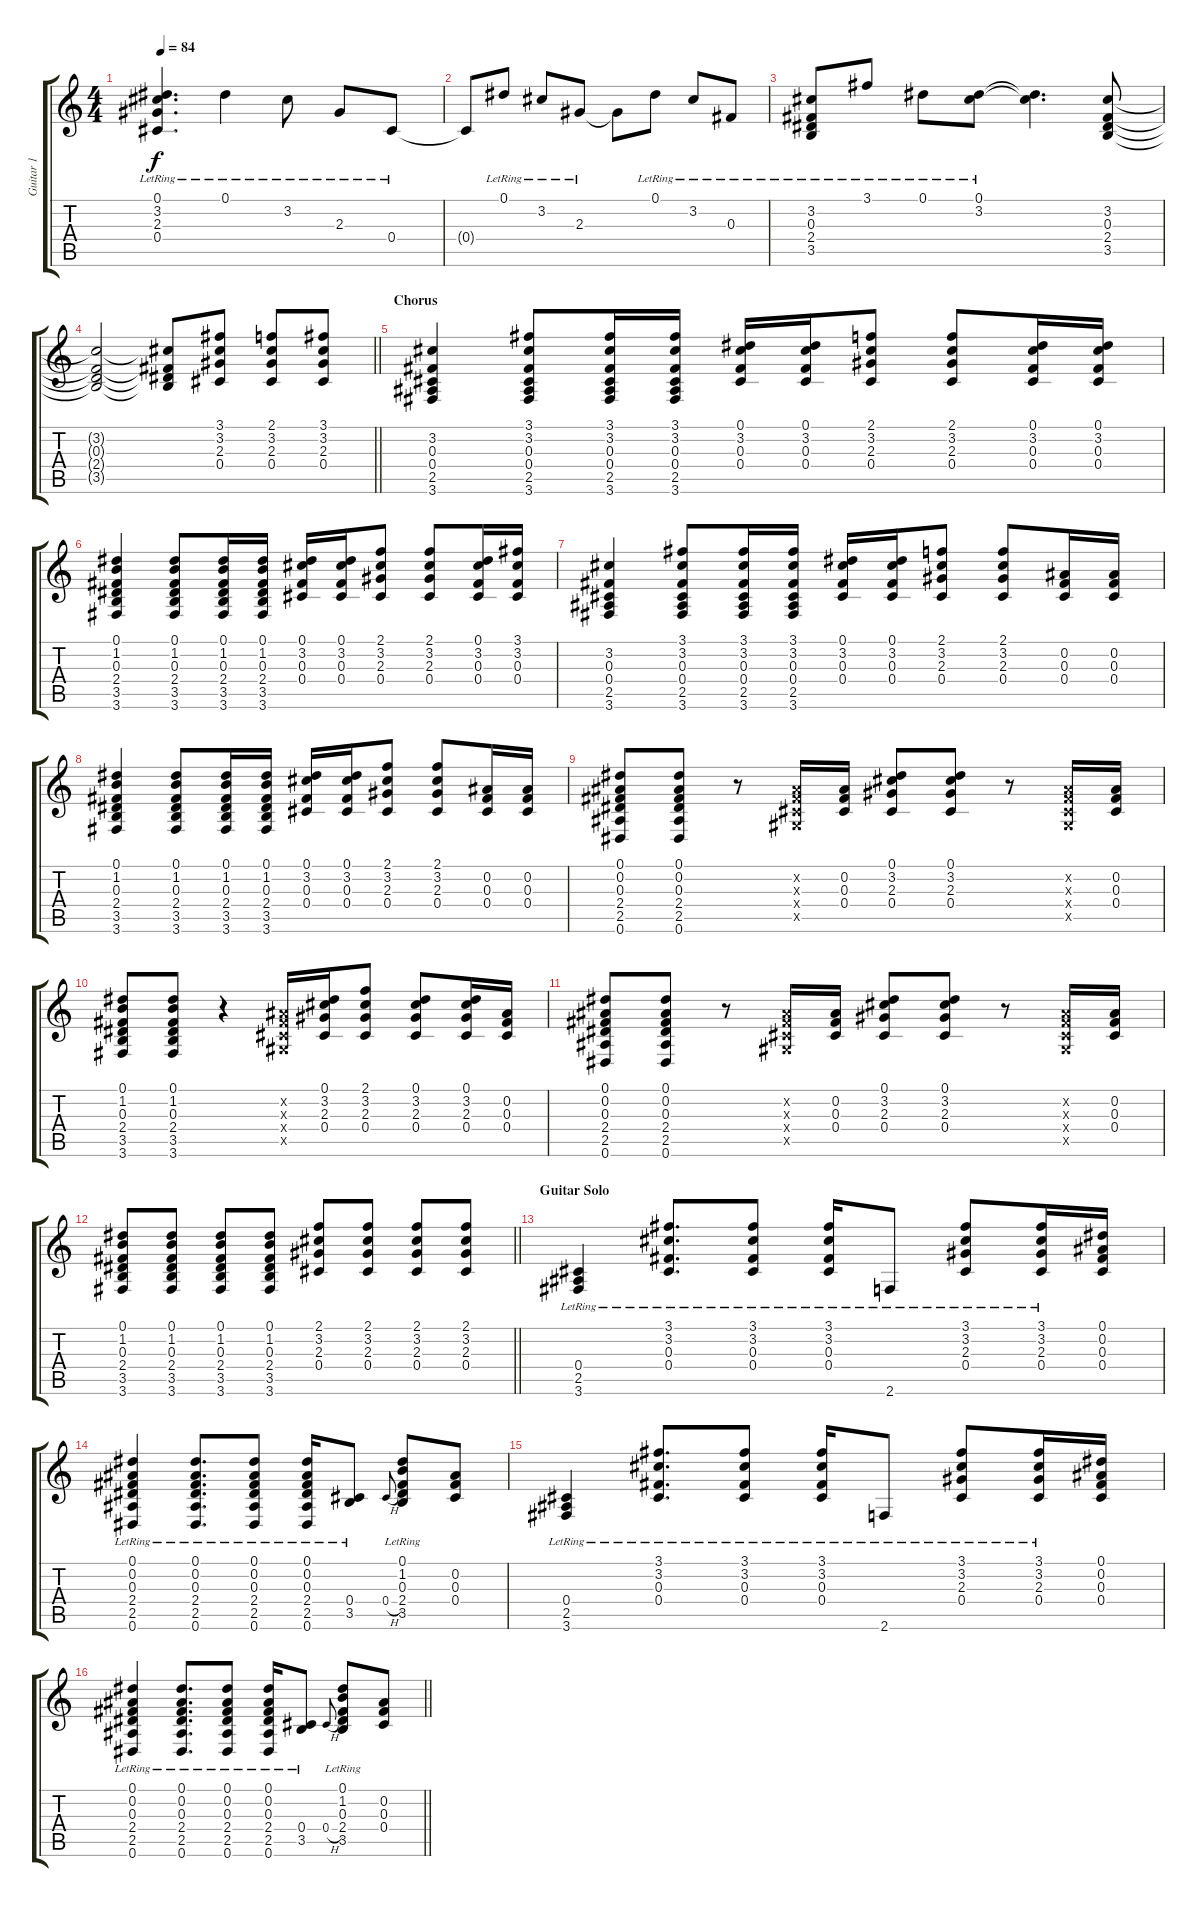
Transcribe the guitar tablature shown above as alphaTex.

\track ("Guitar 1" "Guitar 1") {instrument electricguitarclean}
\staff {score tabs}
\tuning (Eb4 Bb3 Gb3 Db3 Ab2 Eb2) {hide}
\ts (4 4)
\tempo 84
\clef g2
\ks c
(0.1{lr} 3.2{lr} 2.3{lr} 0.4{lr}).4{d dy f} 0.1{lr}.4 3.2{lr}.8 2.3{lr}.8 0.4{lr}.8 |
0.4{t}.8 0.1{lr}.8 3.2{lr}.8 2.3{lr}.8 2.3{t}.8 0.1{lr}.8 3.2{lr}.8 0.3{lr}.8 |
(3.2{lr} 0.3{lr} 2.4{lr} 3.5{lr}).8 3.1{lr}.8 0.1{lr}.8 (0.1{lr} 3.2{lr}).8 (0.1{t} 3.2{t}).4{d} (3.2 0.3 2.4 3.5).8 |
\barLineRight lightlight
(3.2{t} 0.3{t} 2.4{t} 3.5{t}).2 (3.2{t} 0.3{t} 2.4{t} 3.5{t}).8 (3.1 3.2 2.3 0.4).8 (2.1 3.2 2.3 0.4).8 (3.1 3.2 2.3 0.4).8 |
\section ("" "Chorus")
(3.2 0.3 0.4 2.5 3.6).4 (3.1 3.2 0.3 0.4 2.5 3.6).8 (3.1 3.2 0.3 0.4 2.5 3.6).16 (3.1 3.2 0.3 0.4 2.5 3.6).16 (0.1 3.2 0.3 0.4).16 (0.1 3.2 0.3 0.4).16 (2.1 3.2 2.3 0.4).8 (2.1 3.2 2.3 0.4).8 (0.1 3.2 0.3 0.4).16 (0.1 3.2 0.3 0.4).16 |
(0.1 1.2 0.3 2.4 3.5 3.6).4 (0.1 1.2 0.3 2.4 3.5 3.6).8 (0.1 1.2 0.3 2.4 3.5 3.6).16 (0.1 1.2 0.3 2.4 3.5 3.6).16 (0.1 3.2 0.3 0.4).16 (0.1 3.2 0.3 0.4).16 (2.1 3.2 2.3 0.4).8 (2.1 3.2 2.3 0.4).8 (0.1 3.2 0.3 0.4).16 (3.1 3.2 0.3 0.4).16 |
(3.2 0.3 0.4 2.5 3.6).4 (3.1 3.2 0.3 0.4 2.5 3.6).8 (3.1 3.2 0.3 0.4 2.5 3.6).16 (3.1 3.2 0.3 0.4 2.5 3.6).16 (0.1 3.2 0.3 0.4).16 (0.1 3.2 0.3 0.4).16 (2.1 3.2 2.3 0.4).8 (2.1 3.2 2.3 0.4).8 (0.2 0.3 0.4).16 (0.2 0.3 0.4).16 |
(0.1 1.2 0.3 2.4 3.5 3.6).4 (0.1 1.2 0.3 2.4 3.5 3.6).8 (0.1 1.2 0.3 2.4 3.5 3.6).16 (0.1 1.2 0.3 2.4 3.5 3.6).16 (0.1 3.2 0.3 0.4).16 (0.1 3.2 0.3 0.4).16 (2.1 3.2 2.3 0.4).8 (2.1 3.2 2.3 0.4).8 (0.2 0.3 0.4).16 (0.2 0.3 0.4).16 |
(0.1 0.2 0.3 2.4 2.5 0.6).8 (0.1 0.2 0.3 2.4 2.5 0.6).8 r.8 (0.2{x} 0.3{x} 0.4{x} 0.5{x}).16 (0.2 0.3 0.4).16 (0.1 3.2 2.3 0.4).8 (0.1 3.2 2.3 0.4).8 r.8 (0.2{x} 0.3{x} 0.4{x} 0.5{x}).16 (0.2 0.3 0.4).16 |
(0.1 1.2 0.3 2.4 3.5 3.6).8 (0.1 1.2 0.3 2.4 3.5 3.6).8 r.4 (0.2{x} 0.3{x} 0.4{x} 0.5{x}).16 (0.1 3.2 2.3 0.4).16 (2.1 3.2 2.3 0.4).8 (0.1 3.2 2.3 0.4).8 (0.1 3.2 2.3 0.4).16 (0.2 0.3 0.4).16 |
(0.1 0.2 0.3 2.4 2.5 0.6).8 (0.1 0.2 0.3 2.4 2.5 0.6).8 r.8 (0.2{x} 0.3{x} 0.4{x} 0.5{x}).16 (0.2 0.3 0.4).16 (0.1 3.2 2.3 0.4).8 (0.1 3.2 2.3 0.4).8 r.8 (0.2{x} 0.3{x} 0.4{x} 0.5{x}).16 (0.2 0.3 0.4).16 |
\barLineRight lightlight
(0.1 1.2 0.3 2.4 3.5 3.6).8 (0.1 1.2 0.3 2.4 3.5 3.6).8 (0.1 1.2 0.3 2.4 3.5 3.6).8 (0.1 1.2 0.3 2.4 3.5 3.6).8 (2.1 3.2 2.3 0.4).8 (2.1 3.2 2.3 0.4).8 (2.1 3.2 2.3 0.4).8 (2.1 3.2 2.3 0.4).8 |
\section ("" "Guitar Solo")
(0.4{lr} 2.5{lr} 3.6{lr}).4 (3.1{lr} 3.2{lr} 0.3{lr} 0.4{lr}).8{d} (3.1{lr} 3.2{lr} 0.3{lr} 0.4{lr}).8 (3.1{lr} 3.2{lr} 0.3{lr} 0.4{lr}).16 2.6{lr}.8 (3.1{lr} 3.2{lr} 2.3{lr} 0.4{lr}).8 (3.1{lr} 3.2{lr} 2.3{lr} 0.4{lr}).16 (0.1 0.2 0.3 0.4).16 |
(0.1{lr} 0.2{lr} 0.3{lr} 2.4{lr} 2.5{lr} 0.6{lr}).4 (0.1{lr} 0.2{lr} 0.3{lr} 2.4{lr} 2.5{lr} 0.6{lr}).8{d} (0.1{lr} 0.2{lr} 0.3{lr} 2.4{lr} 2.5{lr} 0.6{lr}).8 (0.1{lr} 0.2{lr} 0.3{lr} 2.4{lr} 2.5{lr} 0.6{lr}).16 (0.4{lr} 3.5{lr}).8 0.4{h}.8{gr onbeat} (0.1{lr} 1.2{lr} 0.3{lr} 2.4{lr} 3.5{lr}).8 (0.2 0.3 0.4).8 |
(0.4{lr} 2.5{lr} 3.6{lr}).4 (3.1{lr} 3.2{lr} 0.3{lr} 0.4{lr}).8{d} (3.1{lr} 3.2{lr} 0.3{lr} 0.4{lr}).8 (3.1{lr} 3.2{lr} 0.3{lr} 0.4{lr}).16 2.6{lr}.8 (3.1{lr} 3.2{lr} 2.3{lr} 0.4{lr}).8 (3.1{lr} 3.2{lr} 2.3{lr} 0.4{lr}).16 (0.1 0.2 0.3 0.4).16 |
\barLineRight lightlight
(0.1{lr} 0.2{lr} 0.3{lr} 2.4{lr} 2.5{lr} 0.6{lr}).4 (0.1{lr} 0.2{lr} 0.3{lr} 2.4{lr} 2.5{lr} 0.6{lr}).8{d} (0.1{lr} 0.2{lr} 0.3{lr} 2.4{lr} 2.5{lr} 0.6{lr}).8 (0.1{lr} 0.2{lr} 0.3{lr} 2.4{lr} 2.5{lr} 0.6{lr}).16 (0.4{lr} 3.5{lr}).8 0.4{h}.8{gr onbeat} (0.1{lr} 1.2{lr} 0.3{lr} 2.4{lr} 3.5{lr}).8 (0.2 0.3 0.4).8
